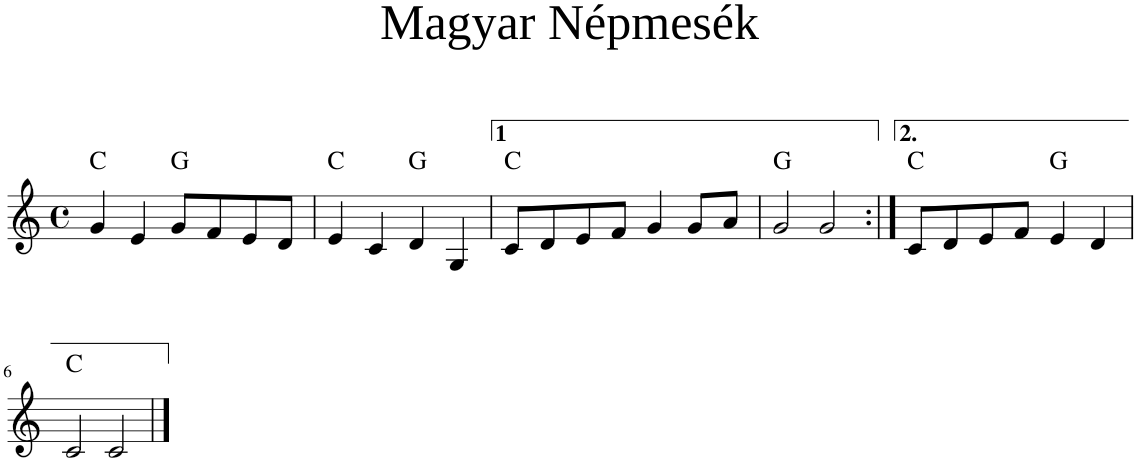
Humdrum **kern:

**kern	**harte
*part1	*part1
*staff1	*
*I"Piano	*
*I'Pno	*
*clefG2	*
*k[]	*
*M4/4	*
*met(c)	*
=1	=1
4g/	C:maj
4e/	.
8g/L	G:maj
8f/	.
8e/	.
8d/J	.
=2	=2
4e/	C:maj
4c/	.
4d/	G:maj
4G/	.
=3	=3
8c/L	C:maj
8d/	.
8e/	.
8f/J	.
4g/	.
8g/L	.
8a/J	.
=4	=4
2g/	G:maj
2g/	.
=5:|!	=5:|!
8c/L	C:maj
8d/	.
8e/	.
8f/J	.
4e/	G:maj
4d/	.
!!LO:LB:g=z
=6	=6
2c/	C:maj
2c/	.
==	==
*-	*-
